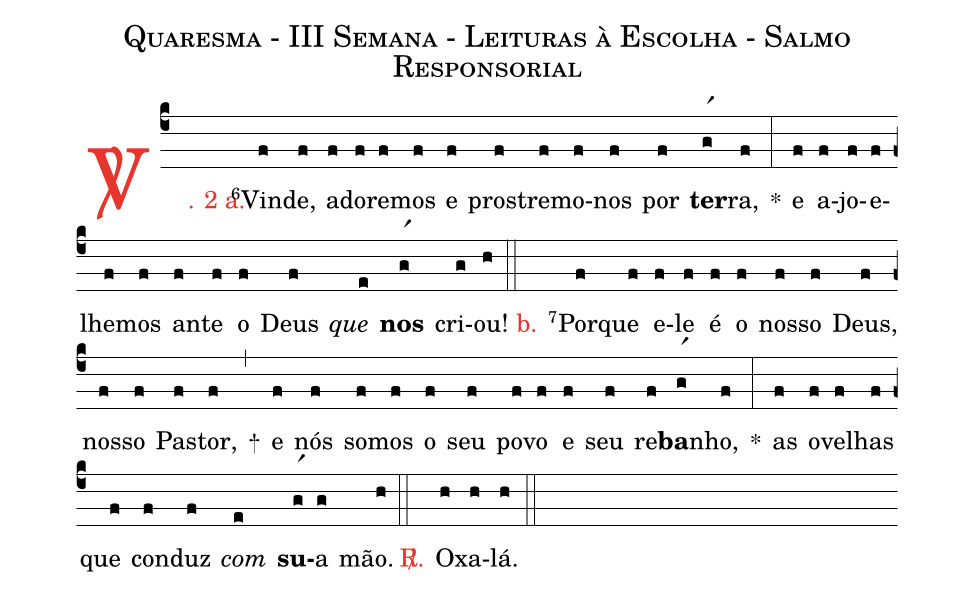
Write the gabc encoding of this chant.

name: Quaresma - III Semana - Leituras à Escolha - Salmo Responsorial;
%%
(c4)

<c><sp>V/</sp>. 2 a.</c>() <v>\VSup{6}</v>Vin(f)de,(f) a(f)do(f)re(f)mos(f) e(f) pros(f)tre(f)mo-(f)nos(f) por(f) <b>ter</b>(gr1)ra,(f) *(:)
e(f) a(f)jo(f)e(f)lhe(f)mos(f) an(f)te(f) o(f) Deus(f) <i>que</i>(e) <b>nos</b>(gr1) cri(g)ou!(h)

(::)

<nlba><c>b.</c>() <v>\VSup{7}</v>Por</nlba>(f)que(f) e(f)le(f) é(f) o(f) nos(f)so(f) Deus,(f) nos(f)so(f) Pas(f)tor,(f) +(,)
e(f) nós(f) so(f)mos(f) o(f) seu(f) po(f)vo(f) e(f) seu(f) re(f)<b>ba</b>(gr1)nho,(f) *(:)
as(f) o(f)ve(f)lhas(f) que(f) con(f)duz(f) <i>com</i>(e) <b>su</b>(gr1)a(g) mão.(h)

(::)

<nlba><c><sp>R/</sp>.</c>() O</nlba>(h)xa(h)lá.(h)

(::)
